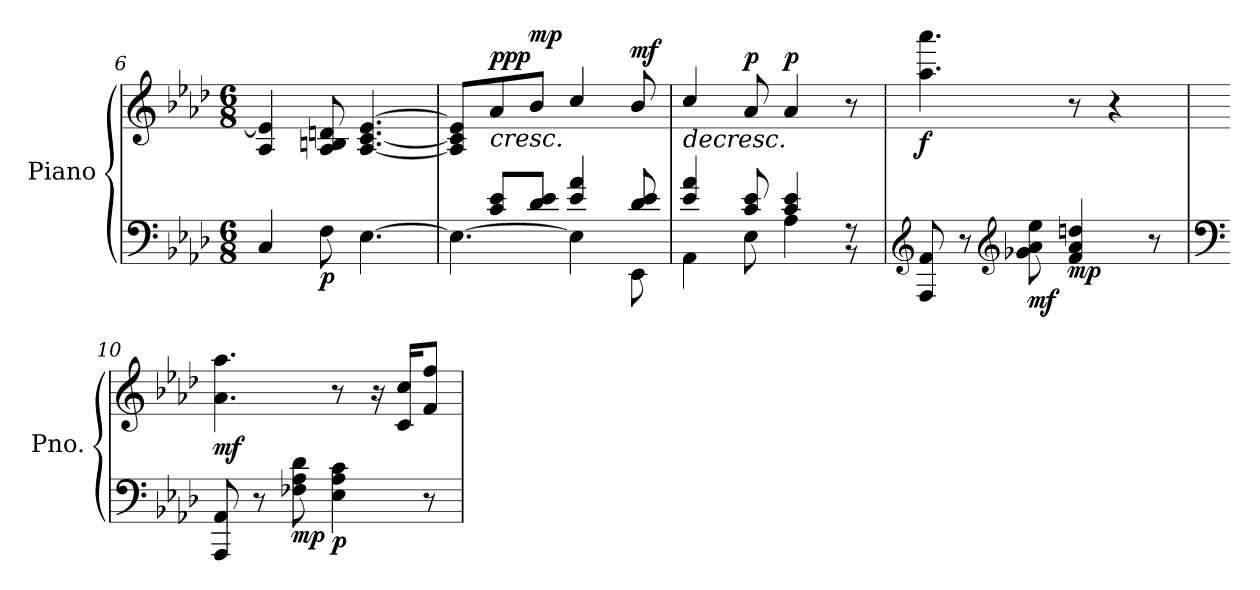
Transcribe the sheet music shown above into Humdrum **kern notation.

**kern	**kern	**dynam
*part1	*part1	*part1
*staff2	*staff1	*staff1/2
*I"Piano	*	*
*I'Pno.	*	*
*clefF4	*clefG2	*
*k[b-e-a-d-]	*k[b-e-a-d-]	*
*M6/8	*M6/8	*
=6	=6	=6
4C/	4A-/ 4e-/]	.
*	*MM72	*
!	!	!LO:DY:b=2
8F\	8A-/ 8Bn/ 8dn/	p
[4.E-\	[4.A-/ [4.c/ [4.e-/	.
!!LO:LB:g=z
=7	=7	=7
*^	*	*
4.E-\_	8rEEyy	8A-/] 8c/] 8e-/]L	.
*	*	*MM92	*
!	!	!	!LO:HP:b
!	!	!	!LO:DY:n=1:b=2
!	!	!	!LO:DY:n=2:a
.	8c/ 8e-/L	8a-/	< pp p
!	!	!	!LO:DY:n=3:a
.	8d-/ 8e-/J	8b-/J	mp
4E-\]	4e-/ 4a-/	4cc/	.
!	!	!	!LO:DY:n=4:a
8d-/ 8e-/	8EE-\	8b-/	[ mf
=8	=8	=8	=8
!	!	!	!LO:HP:b
4e-/ 4a-/	4AA-\	4cc/	>
*	*	*MM72	*
!	!	!	!LO:DY:a
8c/ 8e-/	8E-\	8a-/	p
!	!	!	!LO:DY:n=1:a
4c/ 4e-/	4A-\	4a-/	] p
8r	8r	8r	.
*v	*v	*	*
=9	=9	=9
*	*MM92	*
*^	*	*
!	!	!	!LO:DY:b
*v	*v	*	*
8AAA-/ 8AA-/	4.aa-\ 4.aaa-\	f
8r	.	.
*clefG2	*	*
!	!	!LO:DY:b=2
8g-X\ 8a-\ 8ee-\	.	mf
!	!	!LO:DY:b=2
4f/ 4a-/ 4ddn/	8r	mp
.	4r	.
8r	.	.
=10	=10	=10
*clefF4	*	*
!	!	!LO:DY:b
8AAA-/ 8AA-/	4.a-\ 4.aa-\	mf
8r	.	.
!	!	!LO:DY:b=2
8F-X\ 8A-\ 8d-\	.	mp
!	!	!LO:DY:b=2
4E-\ 4A-\ 4c\	8r	p
.	16r	.
*	*MM112	*
.	16c/ 16cc/KL	.
8r	8f/ 8ff/J	.
=	=	=
*-	*-	*-
